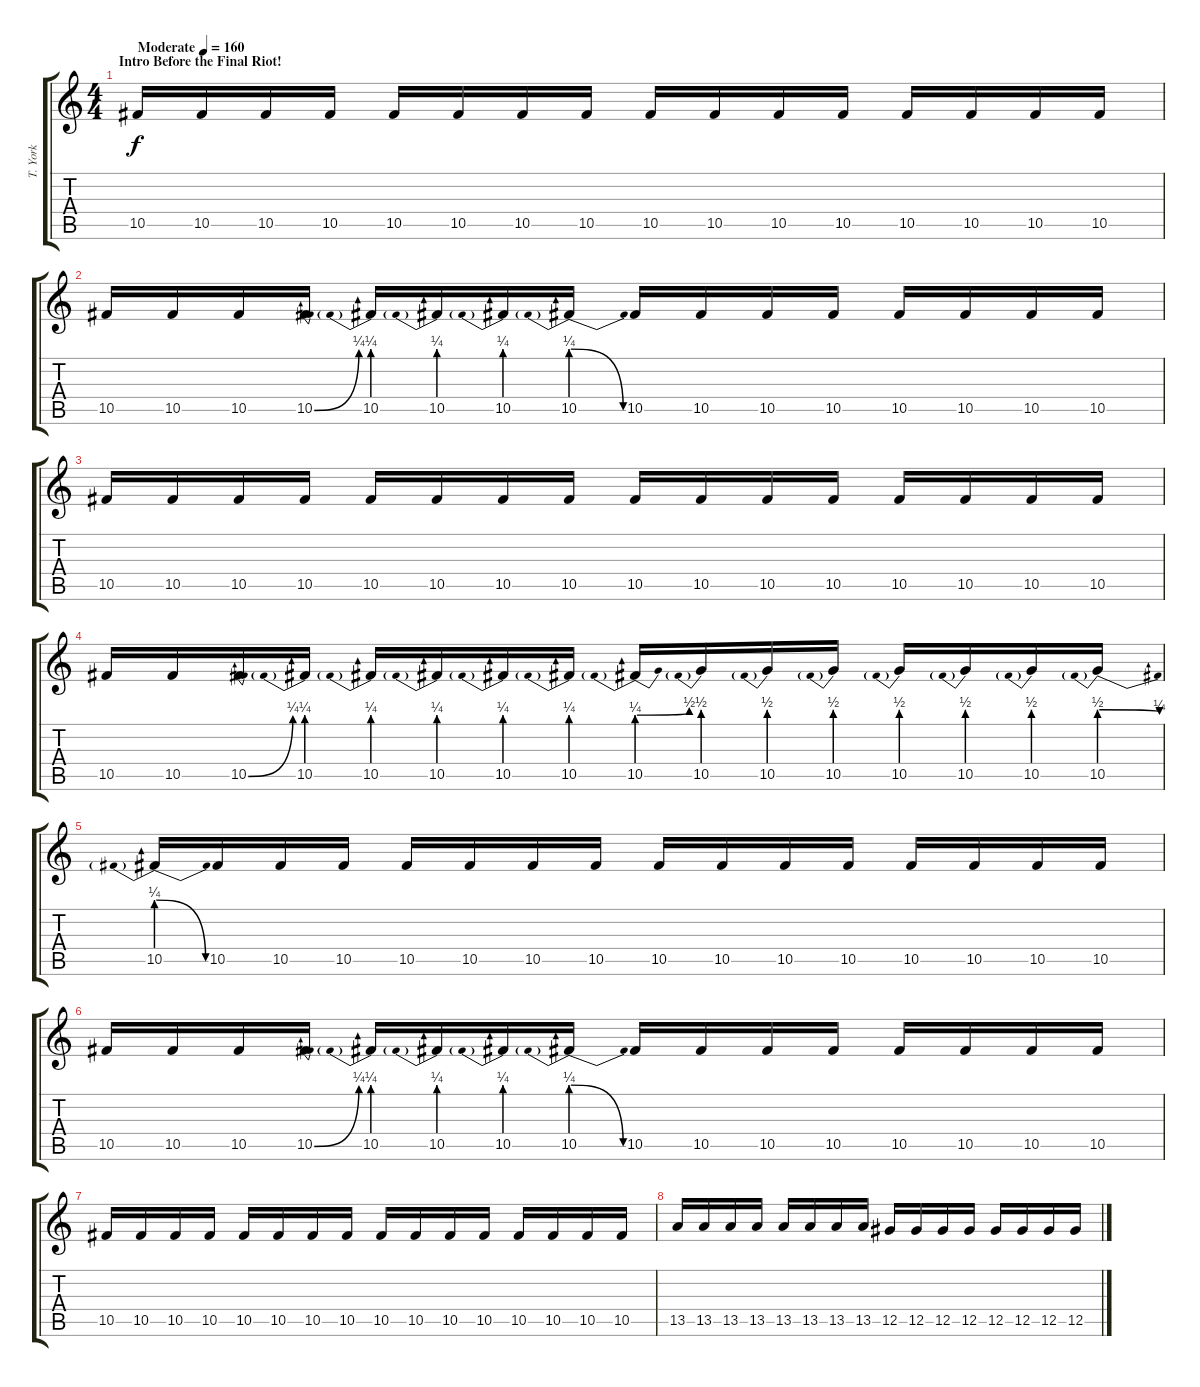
\track ("T. York" "T. York") {instrument distortionguitar}
\staff {score tabs}
\tuning (Eb4 Bb3 Gb3 Db3 Ab2 Db2) {hide}
\ts (4 4)
\section ("" "Intro Before the Final Riot!")
\tempo (160 "Moderate")
\clef g2
\ks c
10.5.16{dy f volume 12 instrument distortionguitar} 10.5.16 10.5.16 10.5.16 10.5.16 10.5.16 10.5.16 10.5.16 10.5.16 10.5.16 10.5.16 10.5.16 10.5.16 10.5.16 10.5.16 10.5.16 |
10.5.16 10.5.16 10.5.16 10.5{be (bend 0 0 60 1)}.16 10.5{be (prebend 0 1 60 1)}.16 10.5{be (prebend 0 1 60 1)}.16 10.5{be (prebend 0 1 60 1)}.16 10.5{be (prebendrelease 0 1 60 0)}.16 10.5.16 10.5.16 10.5.16 10.5.16 10.5.16 10.5.16 10.5.16 10.5.16 |
10.5.16 10.5.16 10.5.16 10.5.16 10.5.16 10.5.16 10.5.16 10.5.16 10.5.16 10.5.16 10.5.16 10.5.16 10.5.16 10.5.16 10.5.16 10.5.16 |
10.5.16 10.5.16 10.5{be (bend 0 0 60 1)}.16 10.5{be (prebend 0 1 60 1)}.16 10.5{be (prebend 0 1 60 1)}.16 10.5{be (prebend 0 1 60 1)}.16 10.5{be (prebend 0 1 60 1)}.16 10.5{be (prebend 0 1 60 1)}.16 10.5{be (prebendbend 0 1 60 2)}.16 10.5{be (prebend 0 2 60 2)}.16 10.5{be (prebend 0 2 60 2)}.16 10.5{be (prebend 0 2 60 2)}.16 10.5{be (prebend 0 2 60 2)}.16 10.5{be (prebend 0 2 60 2)}.16 10.5{be (prebend 0 2 60 2)}.16 10.5{be (prebendrelease 0 2 60 1)}.16 |
10.5{be (prebendrelease 0 1 60 0)}.16 10.5.16 10.5.16 10.5.16 10.5.16 10.5.16 10.5.16 10.5.16 10.5.16 10.5.16 10.5.16 10.5.16 10.5.16 10.5.16 10.5.16 10.5.16 |
10.5.16 10.5.16 10.5.16 10.5{be (bend 0 0 60 1)}.16 10.5{be (prebend 0 1 60 1)}.16 10.5{be (prebend 0 1 60 1)}.16 10.5{be (prebend 0 1 60 1)}.16 10.5{be (prebendrelease 0 1 60 0)}.16 10.5.16 10.5.16 10.5.16 10.5.16 10.5.16 10.5.16 10.5.16 10.5.16 |
10.5.16 10.5.16 10.5.16 10.5.16 10.5.16 10.5.16 10.5.16 10.5.16 10.5.16 10.5.16 10.5.16 10.5.16 10.5.16 10.5.16 10.5.16 10.5.16 |
13.5.16 13.5.16 13.5.16 13.5.16 13.5.16 13.5.16 13.5.16 13.5.16 12.5.16 12.5.16 12.5.16 12.5.16 12.5.16 12.5.16 12.5.16 12.5.16
